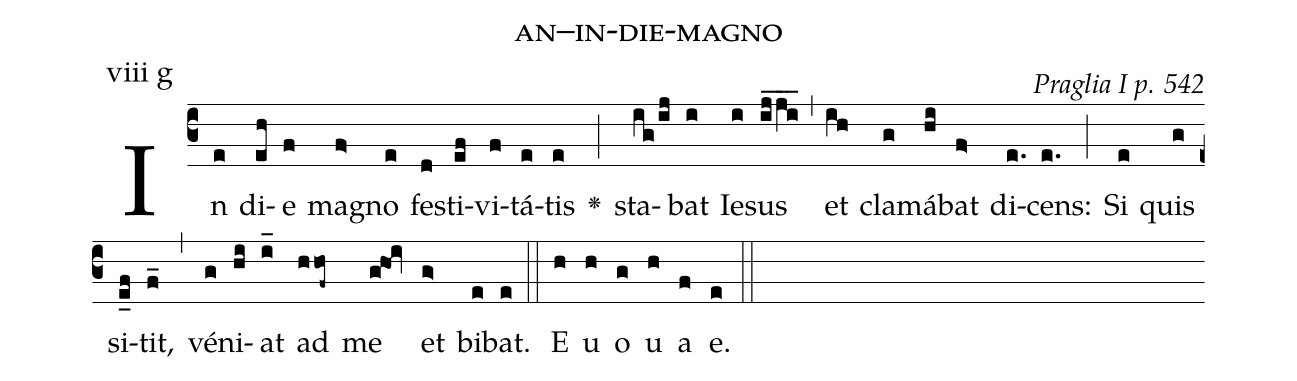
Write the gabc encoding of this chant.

name: an--in-die-magno;
commentary: Praglia I p. 542;
annotation: viii g;
%%
(c3)In(e) di(eh)e(f) ma(f>)gno(e) fe(d)sti(ef)vi(f)tá(e)tis(e) <v>\greheightstar</v>(;) sta(ig/ij)bat(i) Ie(i)sus(ij_/ji__) (,) et(ih) cla(g)má(hi)bat(f>) di(e.)cens:(e.) (;) Si(e) quis(g) si(e_f)tit,(f_) (,) vé(g)ni(hi)at(i_) ad(hhof~) me(g!hoi) et(g>) bi(e)bat.(e) (::)
E(h) u(h) o(g) u(h) a(f) e.(e) (::)
